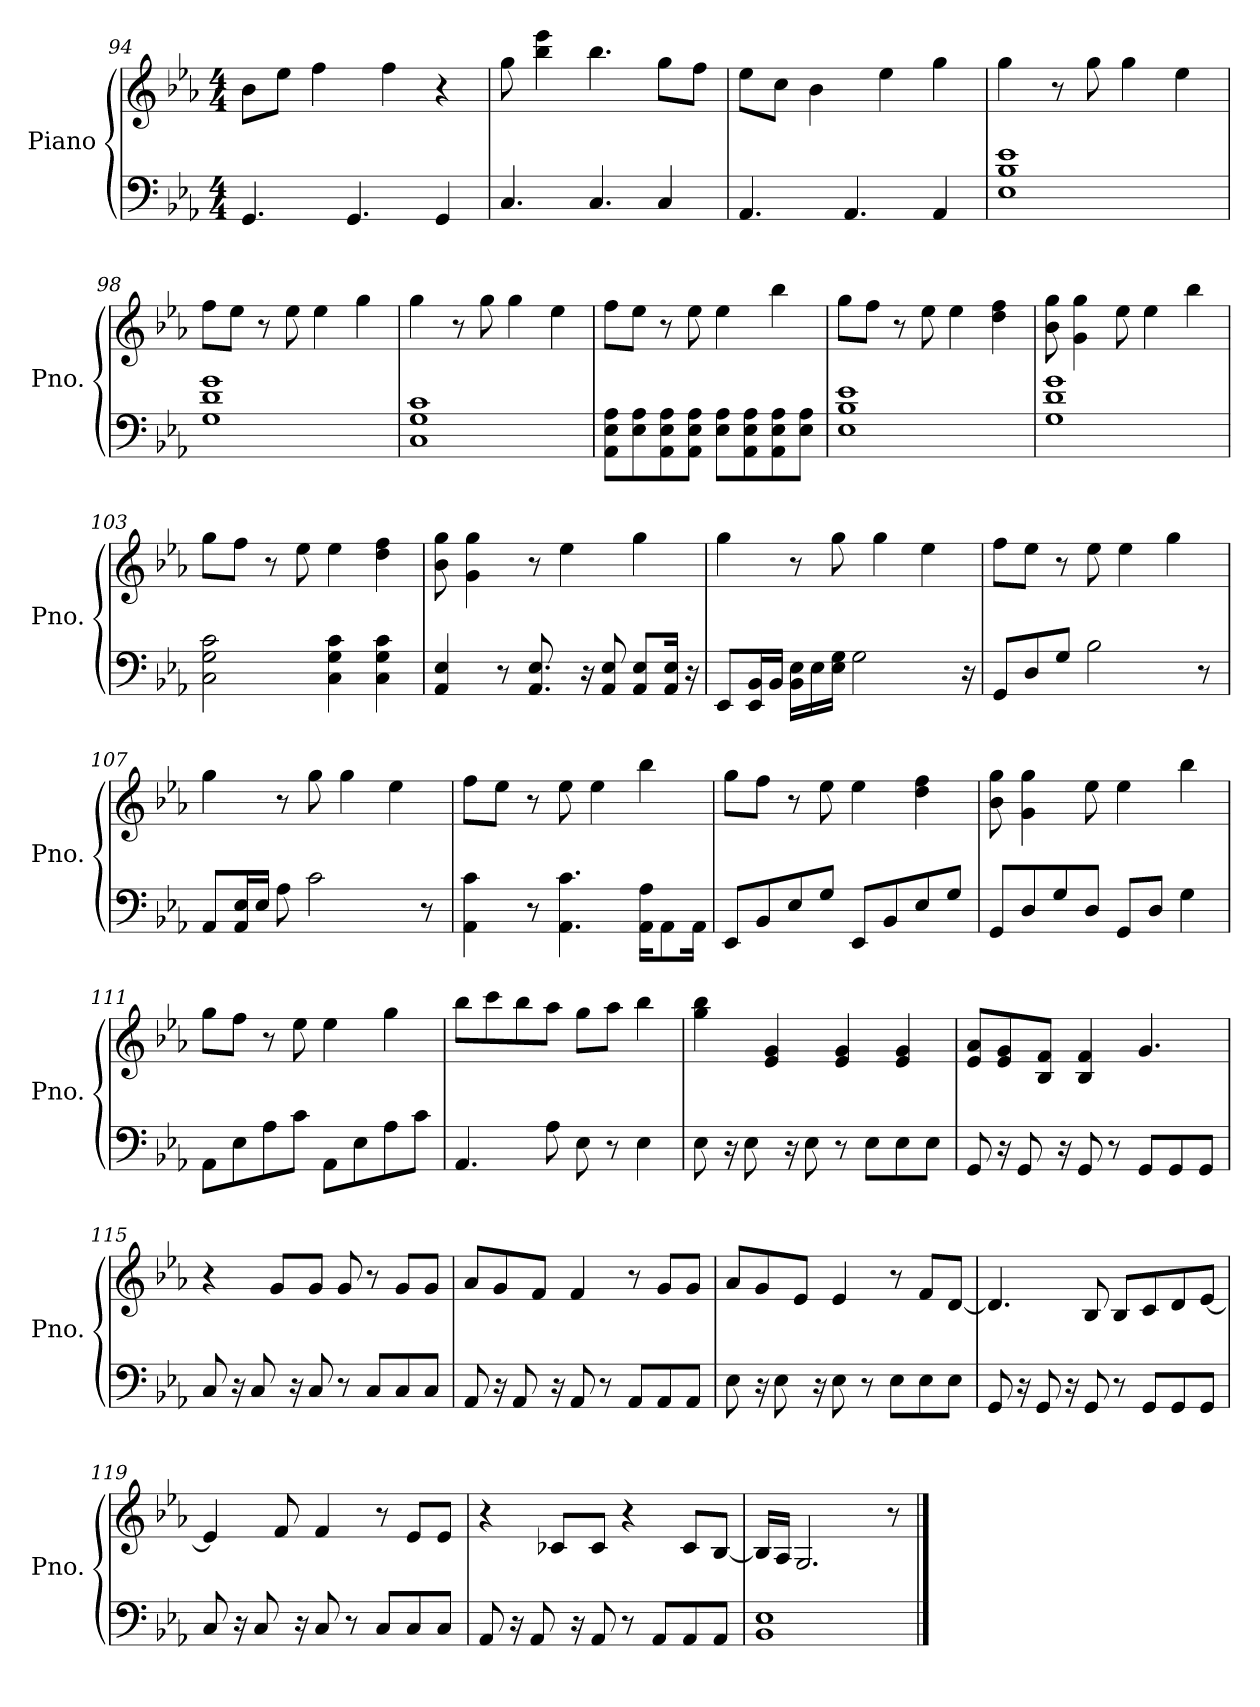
**kern	**kern
*part1	*part1
*staff2	*staff1
*I"Piano	*
*I'Pno.	*
*clefF4	*clefG2
*k[b-e-a-]	*k[b-e-a-]
*M4/4	*M4/4
=94	=94
4.GG/	8b-\L
.	8ee-\J
.	4ff\
4.GG/	.
.	4ff\
4GG/	4r
=95	=95
4.C/	8gg\
.	4bb-\ 4eee-\
4.C/	4.bb-\
4C/	8gg\L
.	8ff\J
=96	=96
4.AA-/	8ee-\L
.	8cc\J
.	4b-\
4.AA-/	.
.	4ee-\
4AA-/	4gg\
=97	=97
1E- 1B- 1e-	4gg\
.	8r
.	8gg\
.	4gg\
.	4ee-\
!!LO:PB:g=z
=98	=98
1G 1d 1g	8ff\L
.	8ee-\J
.	8r
.	8ee-\
.	4ee-\
.	4gg\
=99	=99
1C 1G 1c	4gg\
.	8r
.	8gg\
.	4gg\
.	4ee-\
=100	=100
8AA-\ 8E-\ 8A-\L	8ff\L
8E-\ 8A-\	8ee-\J
8AA-\ 8E-\ 8A-\	8r
8AA-\ 8E-\ 8A-\J	8ee-\
8E-\ 8A-\L	4ee-\
8AA-\ 8E-\ 8A-\	.
8AA-\ 8E-\ 8A-\	4bb-\
8E-\ 8A-\J	.
=101	=101
1E- 1B- 1e-	8gg\L
.	8ff\J
.	8r
.	8ee-\
.	4ee-\
.	4dd\ 4ff\
=102	=102
1G 1d 1g	8b-\ 8gg\
.	4g\ 4gg\
.	8ee-\
.	4ee-\
.	4bb-\
=103	=103
2C\ 2G\ 2c\	8gg\L
.	8ff\J
.	8r
.	8ee-\
4C\ 4G\ 4c\	4ee-\
4C\ 4G\ 4c\	4dd\ 4ff\
!!LO:LB:g=z
=104	=104
4AA-/ 4E-/	8b-\ 8gg\
.	4g\ 4gg\
8r	.
8.AA-/ 8.E-/	8r
.	4ee-\
16r	.
8AA-/ 8E-/	.
8AA-/ 8E-/L	4gg\
16AA-/ 16E-/Jk	.
16r	.
=105	=105
8EE-/L	4gg\
16EE-/ 16BB-/L	.
16BB-/JJ	.
16BB-\ 16E-\LL	8r
16E-\	.
16E-\ 16G\JJ	8gg\
2G\	.
.	4gg\
.	4ee-\
16r	.
=106	=106
8GG/L	8ff\L
8D/	8ee-\J
8G/J	8r
2B-\	8ee-\
.	4ee-\
.	4gg\
8r	.
=107	=107
8AA-/L	4gg\
16AA-/ 16E-/L	.
16E-/JJ	.
8A-\	8r
2c\	8gg\
.	4gg\
.	4ee-\
8r	.
=108	=108
4AA-\ 4c\	8ff\L
.	8ee-\J
8r	8r
4.AA-\ 4.c\	8ee-\
.	4ee-\
16AA-\ 16A-\KL	4bb-\
8AA-\	.
16AA-\Jk	.
!!LO:LB:g=z
=109	=109
8EE-/L	8gg\L
8BB-/	8ff\J
8E-/	8r
8G/J	8ee-\
8EE-/L	4ee-\
8BB-/	.
8E-/	4dd\ 4ff\
8G/J	.
=110	=110
8GG/L	8b-\ 8gg\
8D/	4g\ 4gg\
8G/	.
8D/J	8ee-\
8GG/L	4ee-\
8D/J	.
4G\	4bb-\
=111	=111
8AA-\L	8gg\L
8E-\	8ff\J
8A-\	8r
8c\J	8ee-\
8AA-\L	4ee-\
8E-\	.
8A-\	4gg\
8c\J	.
=112	=112
4.AA-/	8bb-\L
.	8ccc\
.	8bb-\
8A-\	8aa-\J
8E-\	8gg\L
8r	8aa-\J
4E-\	4bb-\
=113	=113
8E-\	4gg\ 4bb-\
16r	.
8E-\	.
.	4e-/ 4g/
16r	.
8E-\	.
8r	4e-/ 4g/
8E-\L	.
8E-\	4e-/ 4g/
8E-\J	.
!!LO:LB:g=z
=114	=114
8GG/	8e-/ 8a-/L
16r	8e-/ 8g/
8GG/	.
.	8B-/ 8f/J
16r	.
8GG/	4B-/ 4f/
8r	.
8GG/L	4.g/
8GG/	.
8GG/J	.
=115	=115
8C/	4r
16r	.
8C/	.
.	8g/L
16r	.
8C/	8g/J
8r	8g/
8C/L	8r
8C/	8g/L
8C/J	8g/J
=116	=116
8AA-/	8a-/L
16r	8g/
8AA-/	.
.	8f/J
16r	.
8AA-/	4f/
8r	.
8AA-/L	8r
8AA-/	8g/L
8AA-/J	8g/J
=117	=117
8E-\	8a-/L
16r	8g/
8E-\	.
.	8e-/J
16r	.
8E-\	4e-/
8r	.
8E-\L	8r
8E-\	8f/L
8E-\J	[8d/J
!!LO:LB:g=z
=118	=118
8GG/	4.d/]
16r	.
8GG/	.
16r	.
8GG/	8B-/
8r	8B-/L
8GG/L	8c/
8GG/	8d/
8GG/J	[8e-/J
=119	=119
8C/	4e-/]
16r	.
8C/	.
.	8f/
16r	.
8C/	4f/
8r	.
8C/L	8r
8C/	8e-/L
8C/J	8e-/J
=120	=120
8AA-/	4r
16r	.
8AA-/	.
.	8c-X/L
16r	.
8AA-/	8c-/J
8r	4r
8AA-/L	.
8AA-/	8c-/L
8AA-/J	[8B-/J
=121	=121
1BB- 1E-	16B-/LL]
.	16A-/JJ
.	2.G/
.	8r
==	==
*-	*-
